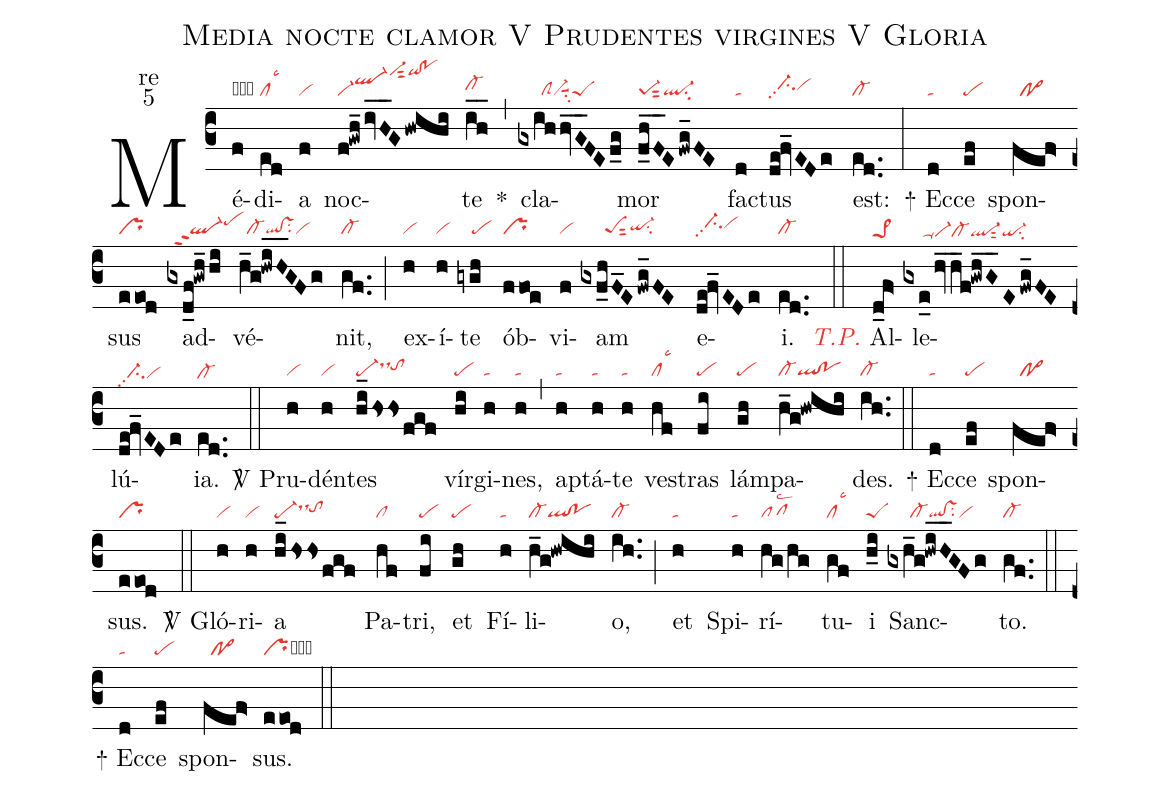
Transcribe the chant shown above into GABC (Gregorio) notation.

name:Media nocte clamor V Prudentes virgines V Gloria;
office-part:re;
mode:5;
nabc-lines:1;
%%
(c3) Mé(f|obvi)di(ed|cllsc3)a(f|vi) noc(f!gwh_2/iv_H_G/hwihi|vi-ql-hjvi-hmsut2qihm!pohm)te(ih__|cl-hh) <sp>*</sp>(,) cla(gxihhv_G_FEf_g|//////clSvi-suu1su2peS)mor(f_h_F_E/fwg_FE|pe-1sut2ql-su2) fac(d|ta)tus(de!fv_EDe|//ci-hhpp2vihh) est:(ed..|cl-) (:)
<sp>+</sp> Ec(d|ta)ce(ef|pe) spon(fef>|//po>)sus(eeod|pr) ad(gxd_f!gwh_hi|//ql-ppt2pehi)vé(h_g!hwi_H_GFg|//cl-ql!vssu2vi)nit,(gf..|cl-) (;) ex(h|vi)í(h|vi)te(gygh|////pe) ób(ffoe|pr)vi(f|vi)am(gxf_hF_E/fwg_FE|//////peSsut2qi-hgsu2) e(de!fv_EDe|//ci-hhpp2vihh)i.(ed..|cl-) (::)

<i><c>T.P.</c></i> Al(d_f>|pe>1he)le(gxe_0/hv_h_f!gwhG__E/fwg_FE|/////vi-heppu1cl-heql-hesut2qi-hesu2)lú(de!fv_EDe|//ci-hepp2vihe){ia}.(ed..|cl-he) (::)

<sp>V/</sp> Pru(h|vi)dén(h|vi)tes(hi_/hshsfgf|pe-dshitohh) vír(hi|pe)gi(h|ta)nes,(h|ta) (,) ap(h|ta)tá(h|ta)te(h|ta) ves(hf|cllsc3)tras(fi|pe) lám(gh|pe)pa(h_g!hwihi|cl-ql!po)des.(ih..|cl-) (::)

<sp>+</sp> Ec(d|ta)ce(ef|pe) spon(fef>|//po>)sus.(eeod|pr) (::)

<sp>V/</sp> Gló(h|vi)ri(h|vi)a(hi_/hssfgf|pe-dshitohh) Pa(hf|cl)tri,(fi|pe) et(gh|pe) Fí(h|ta)li(h_g!hwihi|cl-ql!po)o,(ih..|cl-) (;) et(h|ta) Spi(h|ta)rí(hg/hg|pflsc2)tu(gf|cllsc3)i(h_i|peS) Sanc(gxh_g!hwi_H_GFg|//////cl-ql!vssu2vi)to.(gf..|cl-) (::)

<sp>+</sp> Ec(d|ta)ce(ef|pe) spon(fef>|//po>)sus.(eeod|prcb) (::)
